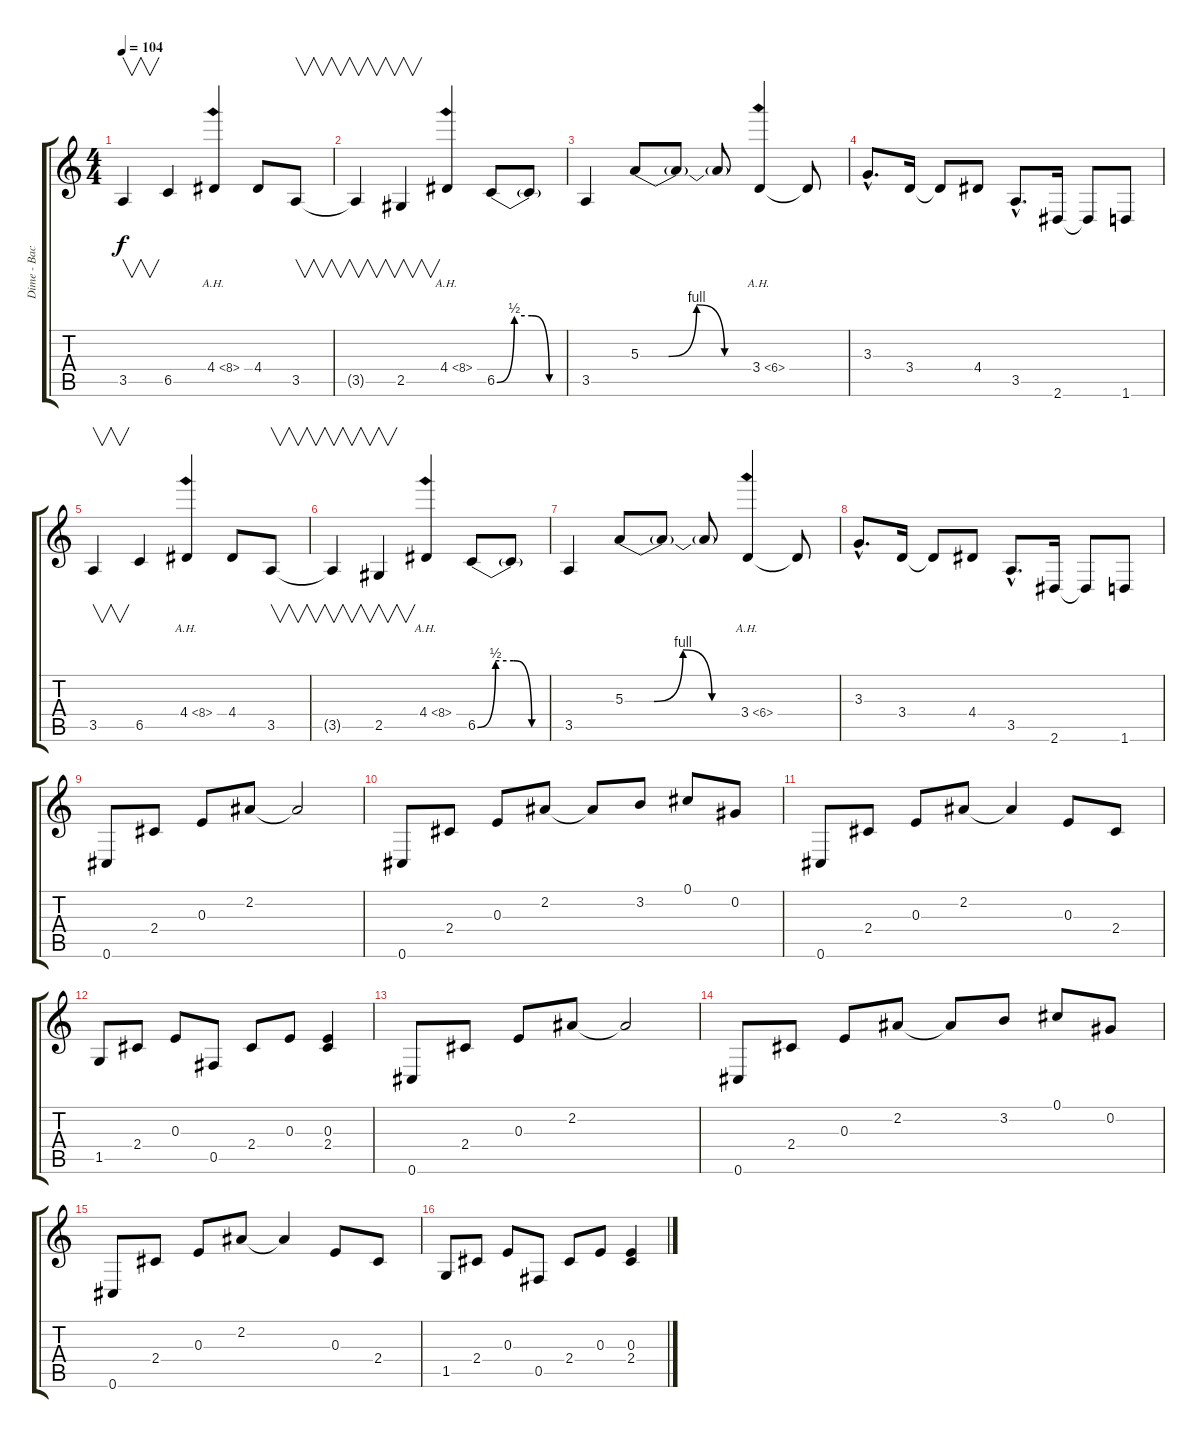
\track ("Dime - Back Guitar" "Dime - Bac") {instrument distortionguitar}
\staff {score tabs}
\tuning (Db4 Ab3 E3 B2 Gb2 Db2) {hide}
\ts (4 4)
\tempo 104
\clef g2
\ks c
3.5.4{v dy f} 6.5.4 4.4{ah 4}.4 4.4.8 3.5.8{v} |
3.5{t}.4{v} 2.5.4{v} 4.4{ah 4}.4 6.5{be (custom 0 0 15 2 30 2 45 0 60 0)}.8 6.5{t}.8 |
3.5.4 5.3{be (custom 0 0 10 0 15 0 30 4 45 0 60 0)}.8 5.3{t}.8 5.3{t}.8 3.4{ah 3}.4 3.4{t}.8 |
3.3{hac}.8{d} 3.4.16 3.4{t}.8 4.4.8 3.5{hac}.8{d} 2.6.16 2.6{t}.8 1.6.8 |
3.5.4{v} 6.5.4 4.4{ah 4}.4 4.4.8 3.5.8{v} |
3.5{t}.4{v} 2.5.4{v} 4.4{ah 4}.4 6.5{be (custom 0 0 15 2 30 2 45 0 60 0)}.8 6.5{t}.8 |
3.5.4 5.3{be (custom 0 0 10 0 15 0 30 4 45 0 60 0)}.8 5.3{t}.8 5.3{t}.8 3.4{ah 3}.4 3.4{t}.8 |
3.3{hac}.8{d} 3.4.16 3.4{t}.8 4.4.8 3.5{hac}.8{d} 2.6.16 2.6{t}.8 1.6.8 |
0.6.8 2.4.8 0.3.8 2.2.8 2.2{t}.2 |
0.6.8 2.4.8 0.3.8 2.2.8 2.2{t}.8 3.2.8 0.1.8 0.2.8 |
0.6.8 2.4.8 0.3.8 2.2.8 2.2{t}.4 0.3.8 2.4.8 |
1.5.8 2.4.8 0.3.8 0.5.8 2.4.8 0.3.8 (0.3 2.4).4 |
0.6.8 2.4.8 0.3.8 2.2.8 2.2{t}.2 |
0.6.8 2.4.8 0.3.8 2.2.8 2.2{t}.8 3.2.8 0.1.8 0.2.8 |
0.6.8 2.4.8 0.3.8 2.2.8 2.2{t}.4 0.3.8 2.4.8 |
1.5.8 2.4.8 0.3.8 0.5.8 2.4.8 0.3.8 (0.3 2.4).4
